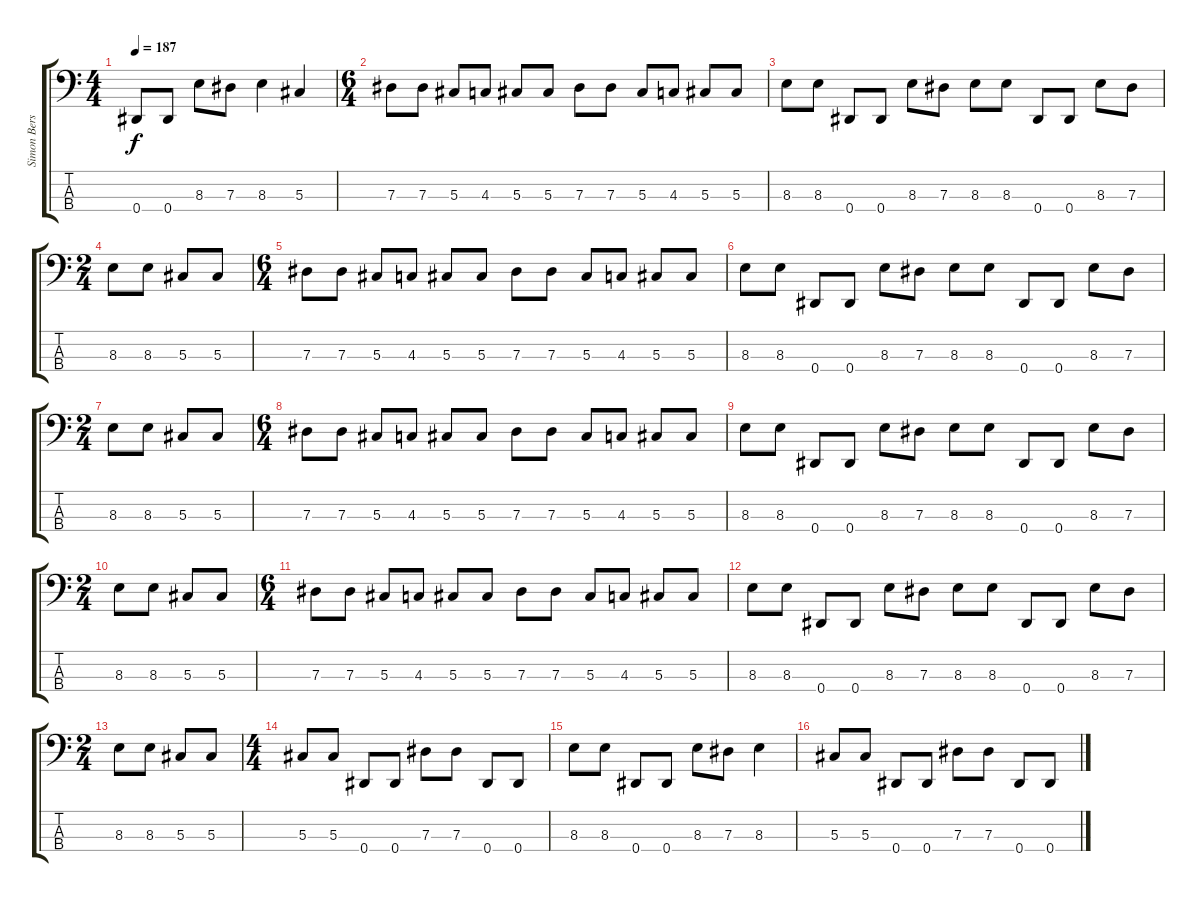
\track ("Simon Berserker" "Simon Bers") {instrument electricbasspick}
\staff {score tabs}
\tuning (Gb2 Db2 Ab1 Eb1) {hide}
\ts (4 4)
\tempo 187
\clef f4
\ks c
0.4.8{dy f} 0.4.8 8.3.8 7.3.8 8.3.4 5.3.4 |
\ts (6 4)
7.3.8 7.3.8 5.3.8 4.3.8 5.3.8 5.3.8 7.3.8 7.3.8 5.3.8 4.3.8 5.3.8 5.3.8 |
8.3.8 8.3.8 0.4.8 0.4.8 8.3.8 7.3.8 8.3.8 8.3.8 0.4.8 0.4.8 8.3.8 7.3.8 |
\ts (2 4)
8.3.8 8.3.8 5.3.8 5.3.8 |
\ts (6 4)
7.3.8 7.3.8 5.3.8 4.3.8 5.3.8 5.3.8 7.3.8 7.3.8 5.3.8 4.3.8 5.3.8 5.3.8 |
8.3.8 8.3.8 0.4.8 0.4.8 8.3.8 7.3.8 8.3.8 8.3.8 0.4.8 0.4.8 8.3.8 7.3.8 |
\ts (2 4)
8.3.8 8.3.8 5.3.8 5.3.8 |
\ts (6 4)
7.3.8 7.3.8 5.3.8 4.3.8 5.3.8 5.3.8 7.3.8 7.3.8 5.3.8 4.3.8 5.3.8 5.3.8 |
8.3.8 8.3.8 0.4.8 0.4.8 8.3.8 7.3.8 8.3.8 8.3.8 0.4.8 0.4.8 8.3.8 7.3.8 |
\ts (2 4)
8.3.8 8.3.8 5.3.8 5.3.8 |
\ts (6 4)
7.3.8 7.3.8 5.3.8 4.3.8 5.3.8 5.3.8 7.3.8 7.3.8 5.3.8 4.3.8 5.3.8 5.3.8 |
8.3.8 8.3.8 0.4.8 0.4.8 8.3.8 7.3.8 8.3.8 8.3.8 0.4.8 0.4.8 8.3.8 7.3.8 |
\ts (2 4)
8.3.8 8.3.8 5.3.8 5.3.8 |
\ts (4 4)
5.3.8 5.3.8 0.4.8 0.4.8 7.3.8 7.3.8 0.4.8 0.4.8 |
8.3.8 8.3.8 0.4.8 0.4.8 8.3.8 7.3.8 8.3.4 |
5.3.8 5.3.8 0.4.8 0.4.8 7.3.8 7.3.8 0.4.8 0.4.8
